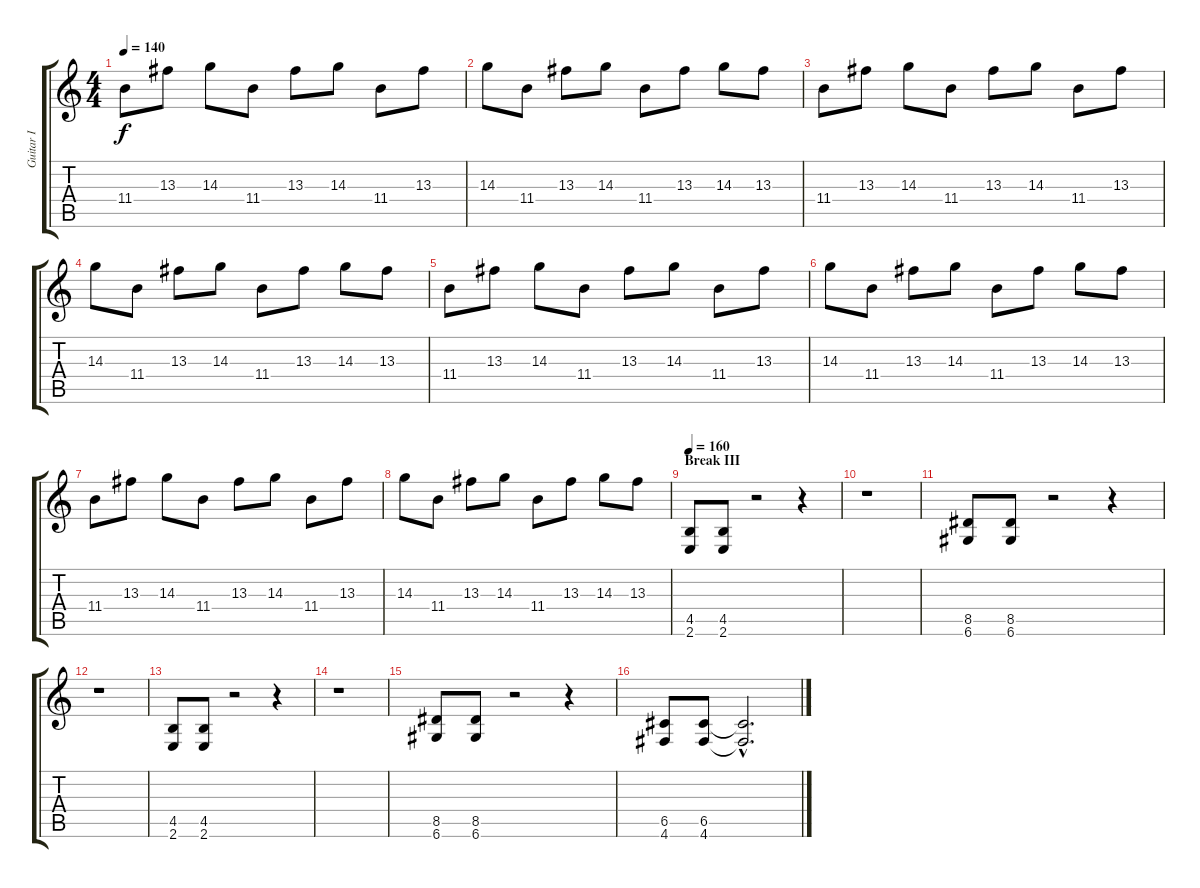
\track ("Guitar I" "Guitar I") {instrument distortionguitar}
\staff {score tabs}
\tuning (D4 A3 F3 C3 G2 D2) {hide}
\ts (4 4)
\tempo 140
\clef g2
\ks c
11.4.8{dy f} 13.3.8 14.3.8 11.4.8 13.3.8 14.3.8 11.4.8 13.3.8 |
14.3.8 11.4.8 13.3.8 14.3.8 11.4.8 13.3.8 14.3.8 13.3.8 |
11.4.8 13.3.8 14.3.8 11.4.8 13.3.8 14.3.8 11.4.8 13.3.8 |
14.3.8 11.4.8 13.3.8 14.3.8 11.4.8 13.3.8 14.3.8 13.3.8 |
11.4.8 13.3.8 14.3.8 11.4.8 13.3.8 14.3.8 11.4.8 13.3.8 |
14.3.8 11.4.8 13.3.8 14.3.8 11.4.8 13.3.8 14.3.8 13.3.8 |
11.4.8 13.3.8 14.3.8 11.4.8 13.3.8 14.3.8 11.4.8 13.3.8 |
14.3.8 11.4.8 13.3.8 14.3.8 11.4.8 13.3.8 14.3.8 13.3.8 |
\section ("" "Break III")
\tempo 160
(4.5 2.6).8 (4.5 2.6).8 r.2 r.4 |
r.1 |
(8.5 6.6).8 (8.5 6.6).8 r.2 r.4 |
r.1 |
(4.5 2.6).8 (4.5 2.6).8 r.2 r.4 |
r.1 |
(8.5 6.6).8 (8.5 6.6).8 r.2 r.4 |
(6.5 4.6).8 (6.5 4.6).8 (6.5{hac t} 4.6{hac t}).2{d}
